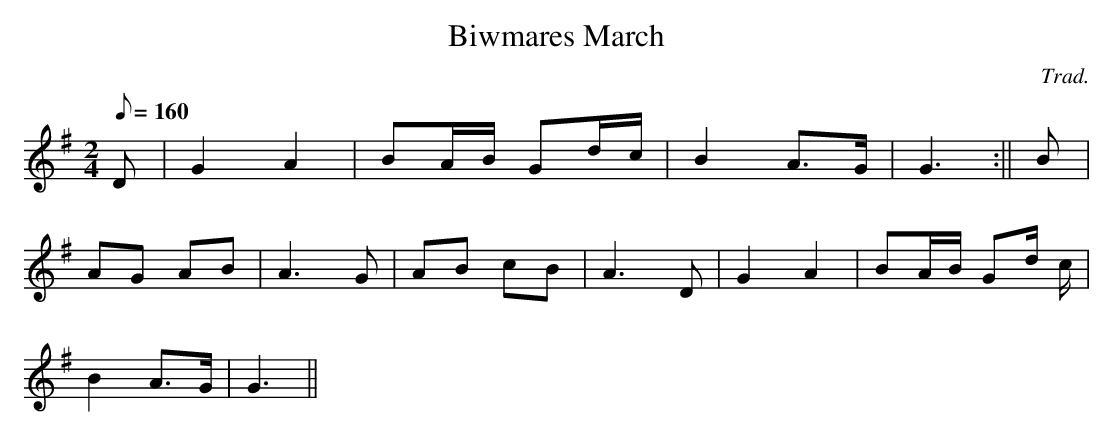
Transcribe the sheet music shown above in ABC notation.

X:1
T:Biwmares March
M:2/4
L:1/8
Q:160
C:Trad.
K:G
D | G2 A2 | BA/2B/2 Gd/2c/2 | B2 A>G | G3 :|| B |
AG AB | A3 G | AB cB | A3 D | G2 A2 | BA/2B/2 Gd/2 c/2|
B2 A>G | G3 ||
